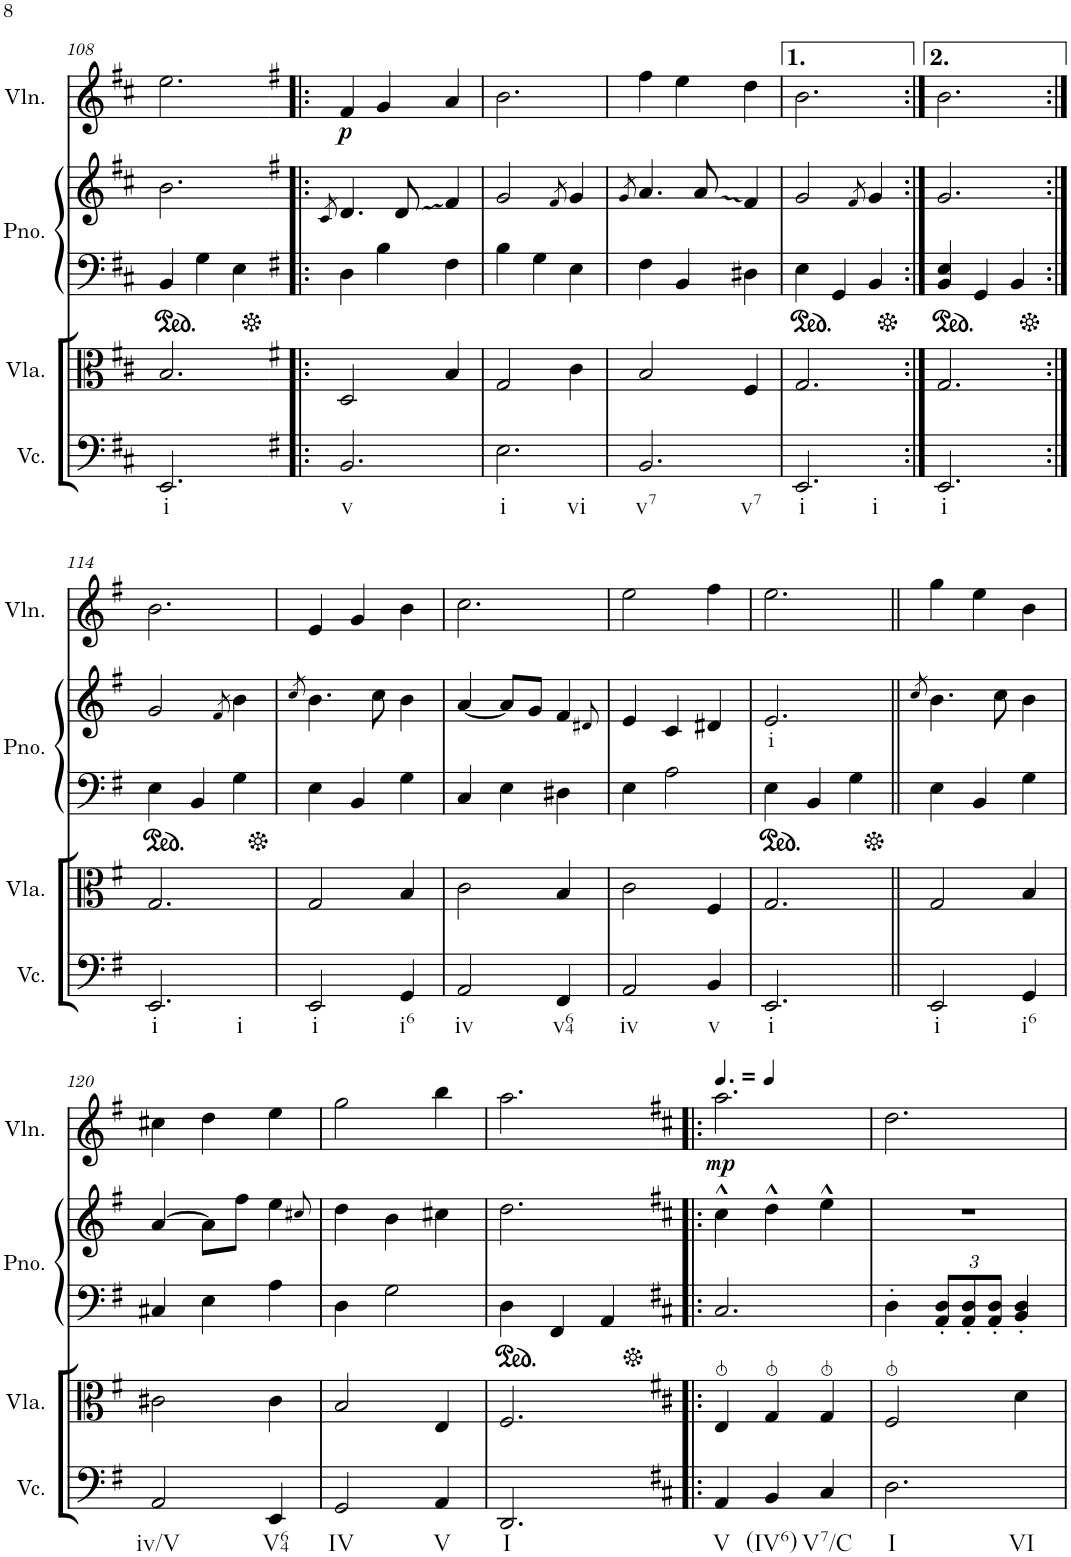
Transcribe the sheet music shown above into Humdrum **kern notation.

**kern	**kern	**kern	**kern	**harte	**kern	**dynam
*part4	*part3	*part2	*part2	*part2	*part1	*part1
*staff5	*staff4	*staff3	*staff2	*	*staff1	*staff1
*I"Violoncello	*I"Viola	*I"Grand Piano	*	*	*I"Violin	*
*I'Vc.	*I'Vla.	*I'Pno.	*	*	*I'Vln.	*
!!LO:PB:g=z
*clefF4	*clefC3	*clefF4	*clefG2	*	*clefG2	*
*k[f#c#]	*k[f#c#]	*k[f#c#]	*k[f#c#]	*	*k[f#c#]	*
*M3/4	*M3/4	*M3/4	*M3/4	*	*M3/4	*
=108	=108	=108	=108	=108	=108	=108
!LO:TX:b:t=i	!	!	!	!	!	!
2.EE/	2.B/	4BB/	2.b\	.	2.ee\	.
.	.	4G\	.	.	.	.
.	.	4E\	.	.	.	.
=109!|:	=109!|:	=109!|:	=109!|:	=109!|:	=109!|:	=109!|:
*k[f#]	*k[f#]	*k[f#]	*k[f#]	*	*k[f#]	*
.	.	.	8qc/	.	.	.
!LO:TX:b:t=v	!	!	!	!	!	!
!	!	!	!	!	!	!LO:DY:b
2.BB/	2D/	4D\	4.d/	.	4f#/	p
.	.	4B\	.	.	4g/	.
.	.	.	8d/	.	.	.
.	4B/	4F#\	4f#/	.	4a/	.
=110	=110	=110	=110	=110	=110	=110
!LO:TX:b:t=i	!	!	!	!	!	!
!LO:TX:b:t=vi	!	!	!	!	!	!
2.E\	2G/	4B\	2g/	.	2.b\	.
.	.	4G\	.	.	.	.
.	.	.	8qf#/	.	.	.
.	4c\	4E\	4g/	.	.	.
=111	=111	=111	=111	=111	=111	=111
.	.	.	8qg/	.	.	.
!LO:TX:b:t=v7	!	!	!	!	!	!
!LO:TX:b:t=v7	!	!	!	!	!	!
2.BB/	2B/	4F#\	4.a/	.	4ff#\	.
.	.	4BB/	.	.	4ee\	.
.	.	.	8a/	.	.	.
.	4F#/	4D#X\	4f#/	.	4dd\	.
=112	=112	=112	=112	=112	=112	=112
!LO:TX:b:t=i	!	!	!	!	!	!
!LO:TX:b:t=i	!	!	!	!	!	!
2.EE/	2.G/	4E\	2g/	.	2.b\	.
.	.	4GG/	.	.	.	.
.	.	.	8qf#/	.	.	.
.	.	4BB/	4g/	.	.	.
=113:|!	=113:|!	=113:|!	=113:|!	=113:|!	=113:|!	=113:|!
!LO:TX:b:t=i	!	!	!	!	!	!
2.EE/	2.G/	4BB/ 4E/	2.g/	.	2.b\	.
.	.	4GG/	.	.	.	.
.	.	4BB/	.	.	.	.
!!LO:LB:g=z
=114:|!	=114:|!	=114:|!	=114:|!	=114:|!	=114:|!	=114:|!
!LO:TX:b:t=i	!	!	!	!	!	!
!LO:TX:b:t=i	!	!	!	!	!	!
2.EE/	2.G/	4E\	2g/	.	2.b\	.
.	.	4BB/	.	.	.	.
.	.	.	8qf#/	.	.	.
.	.	4G\	4b\	.	.	.
=115	=115	=115	=115	=115	=115	=115
.	.	.	8qcc/	.	.	.
!LO:TX:b:t=i	!	!	!	!	!	!
2EE/	2G/	4E\	4.b\	.	4e/	.
.	.	4BB/	.	.	4g/	.
.	.	.	8cc\	.	.	.
!LO:TX:b:t=i6	!	!	!	!	!	!
4GG/	4B/	4G\	4b\	.	4b\	.
=116	=116	=116	=116	=116	=116	=116
!LO:TX:b:t=iv	!	!	!	!	!	!
2AA/	2c\	4C/	[4a/	.	2.cc\	.
.	.	4E\	8a/L]	.	.	.
.	.	.	8g/J	.	.	.
!LO:TX:b:t=v64	!	!	!	!	!	!
4FF#/	4B/	4D#X\	4f#/	.	.	.
.	.	.	8qd#X/	.	.	.
=117	=117	=117	=117	=117	=117	=117
!LO:TX:b:t=iv	!	!	!	!	!	!
2AA/	2c\	4E\	4e/	.	2ee\	.
.	.	2A\	4c/	.	.	.
!LO:TX:b:t=v	!	!	!	!	!	!
4BB/	4F#/	.	4d#X/	.	4ff#\	.
=118	=118	=118	=118	=118	=118	=118
!LO:TX:b:t=i	!	!	!	!LO:H:kt=i	!	!
2.EE/	2.G/	4E\	2.e/	N	2.ee\	.
.	.	4BB/	.	.	.	.
.	.	4G\	.	.	.	.
=119||	=119||	=119||	=119||	=119||	=119||	=119||
.	.	.	8qcc/	.	.	.
!LO:TX:b:t=i	!	!	!	!	!	!
2EE/	2G/	4E\	4.b\	.	4gg\	.
.	.	4BB/	.	.	4ee\	.
.	.	.	8cc\	.	.	.
!LO:TX:b:t=i6	!	!	!	!	!	!
4GG/	4B/	4G\	4b\	.	4b\	.
!!LO:LB:g=z
=120	=120	=120	=120	=120	=120	=120
!LO:TX:b:t=iv/V	!	!	!	!	!	!
2AA/	2c#X\	4C#X/	[4a/	.	4cc#X\	.
.	.	4E\	8a\L]	.	4dd\	.
.	.	.	8ff#\J	.	.	.
!LO:TX:b:t=V64	!	!	!	!	!	!
4EE/	4c#\	4A\	4ee\	.	4ee\	.
.	.	.	8qcc#X/	.	.	.
=121	=121	=121	=121	=121	=121	=121
!LO:TX:b:t=IV	!	!	!	!	!	!
2GG/	2B/	4D\	4dd\	.	2gg\	.
.	.	2G\	4b\	.	.	.
!LO:TX:b:t=V	!	!	!	!	!	!
4AA/	4E/	.	4cc#X\	.	4bb\	.
=122	=122	=122	=122	=122	=122	=122
!LO:TX:b:t=I	!	!	!	!	!	!
2.DD/	2.F#/	4D\	2.dd\	.	2.aa\	.
.	.	4FF#/	.	.	.	.
.	.	4AA/	.	.	.	.
=123!|:	=123!|:	=123!|:	=123!|:	=123!|:	=123!|:	=123!|:
*k[f#c#]	*k[f#c#]	*k[f#c#]	*k[f#c#]	*	*k[f#c#]	*
!LO:TX:b:t=V	!	!	!	!	!	!
!	!	!	!	!	!	!LO:DY:b
4AA/	4E/	2.C#/	4cc#^^\	.	2.aa\	mp
!LO:TX:b:t=(IV6)	!	!	!	!	!	!
4BB/	4G/	.	4dd^^\	.	.	.
!LO:TX:b:t=V7/C	!	!	!	!	!	!
4C#/	4G/	.	4ee^^\	.	.	.
=124	=124	=124	=124	=124	=124	=124
!LO:TX:b:t=I	!	!	!	!	!	!
!LO:TX:b:t=VI	!	!	!	!	!	!
2.D\	2F#/	4D'\	2.r	.	2.dd\	.
*	*	*Xbrackettup	*	*	*	*
.	.	12AA/' 12D/'L	.	.	.	.
.	.	12AA/' 12D/'	.	.	.	.
.	.	12AA/' 12D/'J	.	.	.	.
.	4d\	4BB/' 4D/'	.	.	.	.
=	=	=	=	=	=	=
*-	*-	*-	*-	*-	*-	*-
